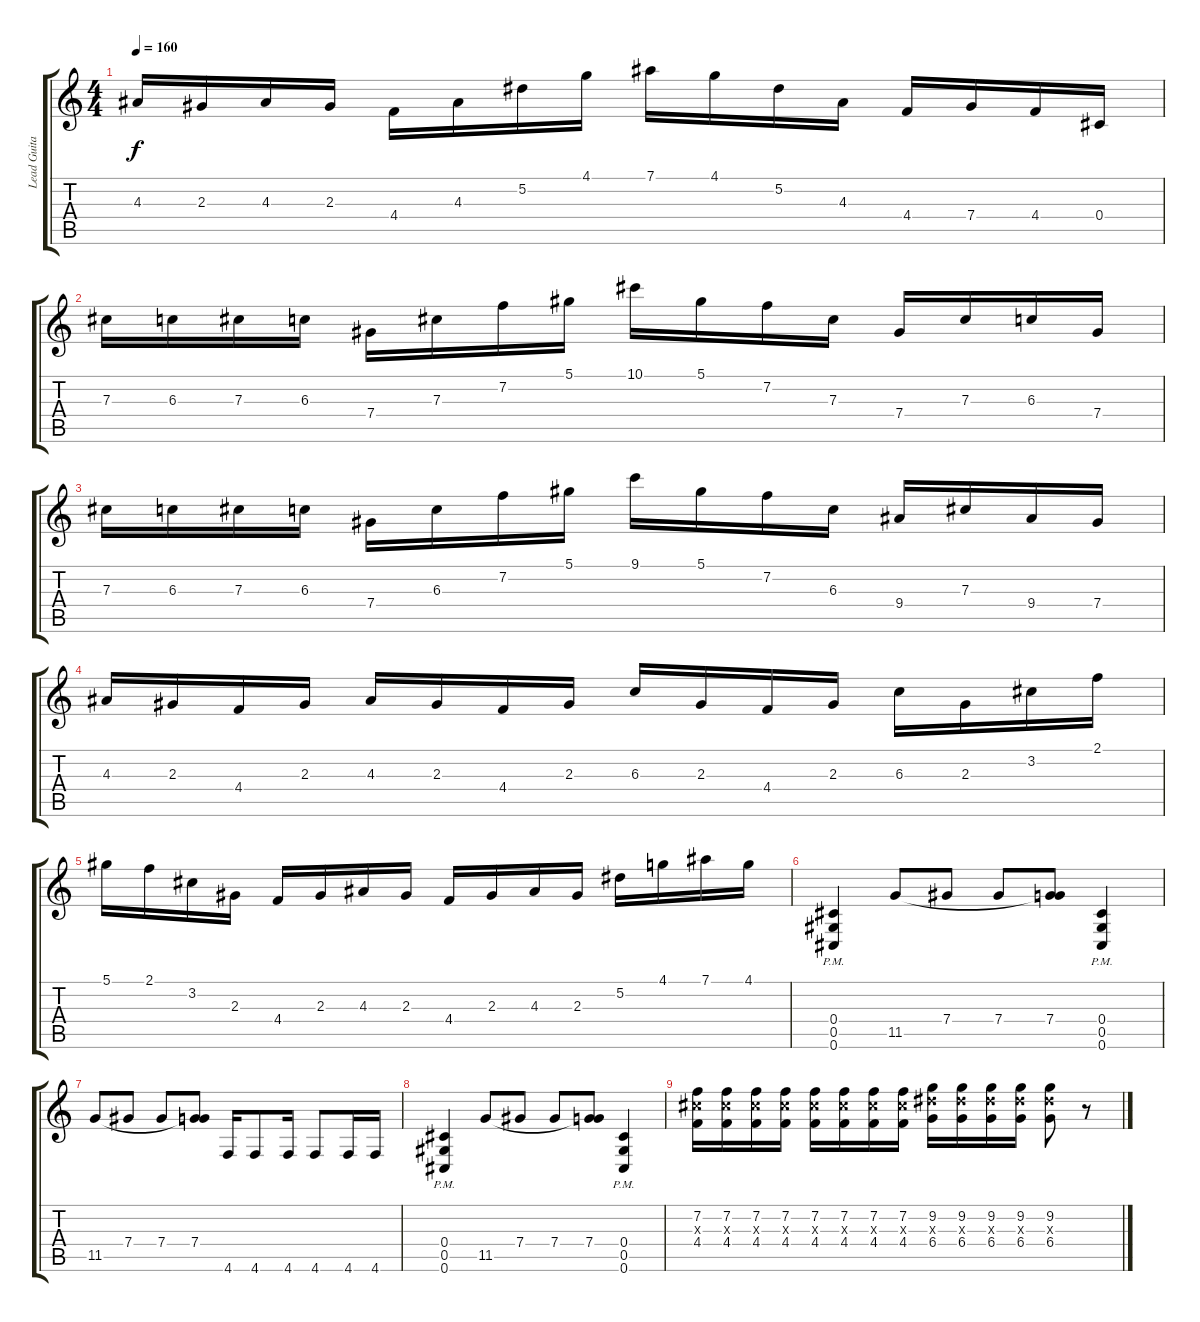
\track ("Lead Guitar" "Lead Guita") {instrument distortionguitar}
\staff {score tabs}
\tuning (Eb4 Bb3 Gb3 Db3 Ab2 Db2) {hide}
\ts (4 4)
\tempo 160
\clef g2
\ks c
4.3.16{dy f} 2.3.16 4.3.16 2.3.16 4.4.16 4.3.16 5.2.16 4.1.16 7.1.16 4.1.16 5.2.16 4.3.16 4.4.16 7.4.16 4.4.16 0.4.16 |
7.3.16 6.3.16 7.3.16 6.3.16 7.4.16 7.3.16 7.2.16 5.1.16 10.1.16 5.1.16 7.2.16 7.3.16 7.4.16 7.3.16 6.3.16 7.4.16 |
7.3.16 6.3.16 7.3.16 6.3.16 7.4.16 6.3.16 7.2.16 5.1.16 9.1.16 5.1.16 7.2.16 6.3.16 9.4.16 7.3.16 9.4.16 7.4.16 |
4.3.16 2.3.16 4.4.16 2.3.16 4.3.16 2.3.16 4.4.16 2.3.16 6.3.16 2.3.16 4.4.16 2.3.16 6.3.16 2.3.16 3.2.16 2.1.16 |
5.1.16 2.1.16 3.2.16 2.3.16 4.4.16 2.3.16 4.3.16 2.3.16 4.4.16 2.3.16 4.3.16 2.3.16 5.2.16 4.1.16 7.1.16 4.1.16 |
(0.4{pm} 0.5{pm} 0.6{pm}).4 11.5.8 7.4.8 7.4.8 (7.4 11.5{t}).8 (0.4{pm} 0.5{pm} 0.6{pm}).4 |
11.5.8 7.4.8 7.4.8 (7.4 11.5{t}).8 4.6.16 4.6.8 4.6.16 4.6.8 4.6.16 4.6.16 |
(0.4{pm} 0.5{pm} 0.6{pm}).4 11.5.8 7.4.8 7.4.8 (7.4 11.5{t}).8 (0.4{pm} 0.5{pm} 0.6{pm}).4 |
(7.2 7.3{x} 4.4).16 (7.2 7.3{x} 4.4).16 (7.2 7.3{x} 4.4).16 (7.2 7.3{x} 4.4).16 (7.2 7.3{x} 4.4).16 (7.2 7.3{x} 4.4).16 (7.2 7.3{x} 4.4).16 (7.2 7.3{x} 4.4).16 (9.2 9.3{x} 6.4).16 (9.2 9.3{x} 6.4).16 (9.2 9.3{x} 6.4).16 (9.2 9.3{x} 6.4).16 (9.2 9.3{x} 6.4).8 r.8
